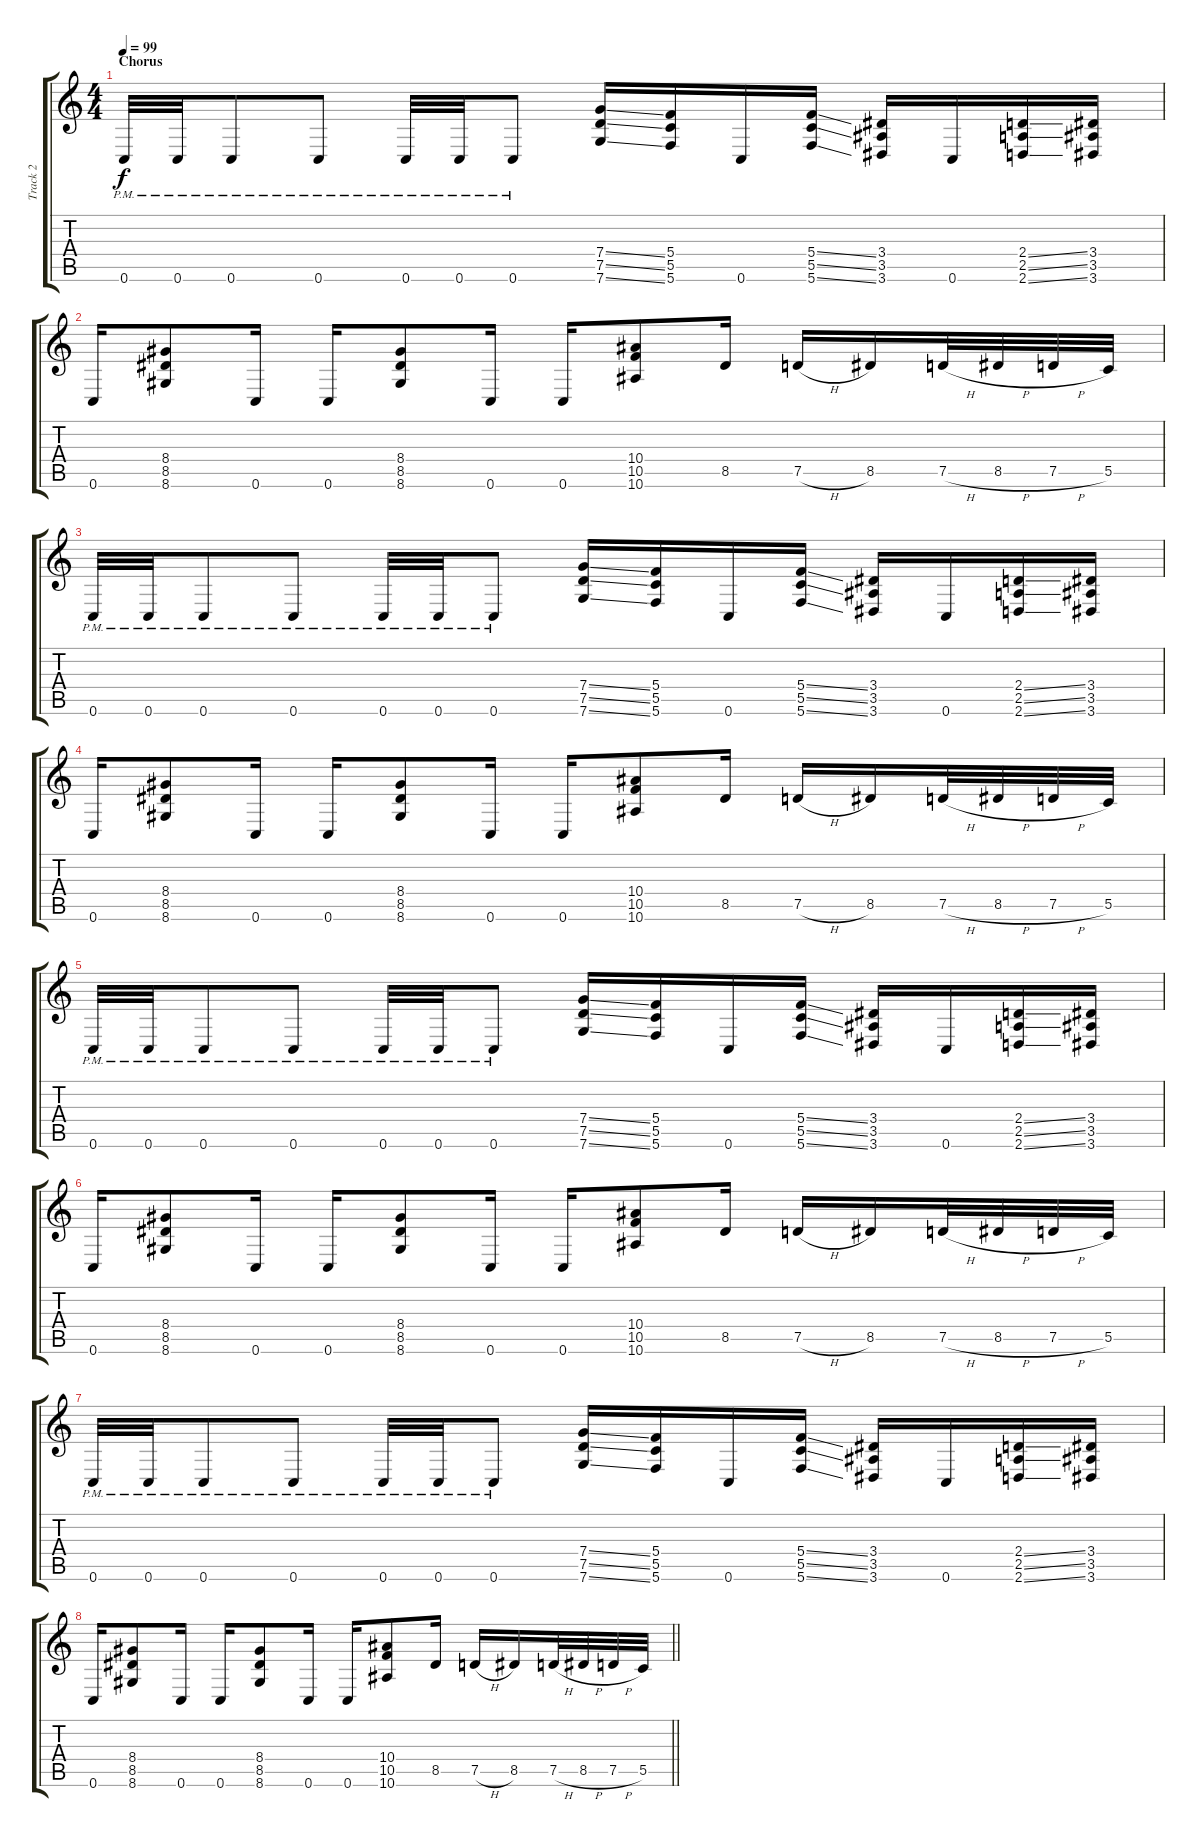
\track ("Track 2" "Track 2") {instrument distortionguitar}
\staff {score tabs}
\tuning (D4 A3 F3 C3 G2 C2) {hide}
\ts (4 4)
\section ("" "Chorus")
\tempo 99
\clef g2
\ks c
0.6{pm}.32{dy f} 0.6{pm}.32 0.6{pm}.8 0.6{pm}.8 0.6{pm}.32 0.6{pm}.32 0.6{pm}.8 (7.4{ss} 7.5{ss} 7.6{ss}).16 (5.4 5.5 5.6).16 0.6.16 (5.4{ss} 5.5{ss} 5.6{ss}).16 (3.4 3.5 3.6).16 0.6.16 (2.4{ss} 2.5{ss} 2.6{ss}).16 (3.4 3.5 3.6).16 |
0.6.16 (8.4 8.5 8.6).8 0.6.16 0.6.16 (8.4 8.5 8.6).8 0.6.16 0.6.16 (10.4 10.5 10.6).8 8.5.16 7.5{h}.16 8.5.16 7.5{h}.32 8.5{h}.32 7.5{h}.32 5.5.32 |
0.6{pm}.32 0.6{pm}.32 0.6{pm}.8 0.6{pm}.8 0.6{pm}.32 0.6{pm}.32 0.6{pm}.8 (7.4{ss} 7.5{ss} 7.6{ss}).16 (5.4 5.5 5.6).16 0.6.16 (5.4{ss} 5.5{ss} 5.6{ss}).16 (3.4 3.5 3.6).16 0.6.16 (2.4{ss} 2.5{ss} 2.6{ss}).16 (3.4 3.5 3.6).16 |
0.6.16 (8.4 8.5 8.6).8 0.6.16 0.6.16 (8.4 8.5 8.6).8 0.6.16 0.6.16 (10.4 10.5 10.6).8 8.5.16 7.5{h}.16 8.5.16 7.5{h}.32 8.5{h}.32 7.5{h}.32 5.5.32 |
0.6{pm}.32 0.6{pm}.32 0.6{pm}.8 0.6{pm}.8 0.6{pm}.32 0.6{pm}.32 0.6{pm}.8 (7.4{ss} 7.5{ss} 7.6{ss}).16 (5.4 5.5 5.6).16 0.6.16 (5.4{ss} 5.5{ss} 5.6{ss}).16 (3.4 3.5 3.6).16 0.6.16 (2.4{ss} 2.5{ss} 2.6{ss}).16 (3.4 3.5 3.6).16 |
0.6.16 (8.4 8.5 8.6).8 0.6.16 0.6.16 (8.4 8.5 8.6).8 0.6.16 0.6.16 (10.4 10.5 10.6).8 8.5.16 7.5{h}.16 8.5.16 7.5{h}.32 8.5{h}.32 7.5{h}.32 5.5.32 |
0.6{pm}.32 0.6{pm}.32 0.6{pm}.8 0.6{pm}.8 0.6{pm}.32 0.6{pm}.32 0.6{pm}.8 (7.4{ss} 7.5{ss} 7.6{ss}).16 (5.4 5.5 5.6).16 0.6.16 (5.4{ss} 5.5{ss} 5.6{ss}).16 (3.4 3.5 3.6).16 0.6.16 (2.4{ss} 2.5{ss} 2.6{ss}).16 (3.4 3.5 3.6).16 |
\barLineRight lightlight
0.6.16 (8.4 8.5 8.6).8 0.6.16 0.6.16 (8.4 8.5 8.6).8 0.6.16 0.6.16 (10.4 10.5 10.6).8 8.5.16 7.5{h}.16 8.5.16 7.5{h}.32 8.5{h}.32 7.5{h}.32 5.5.32
